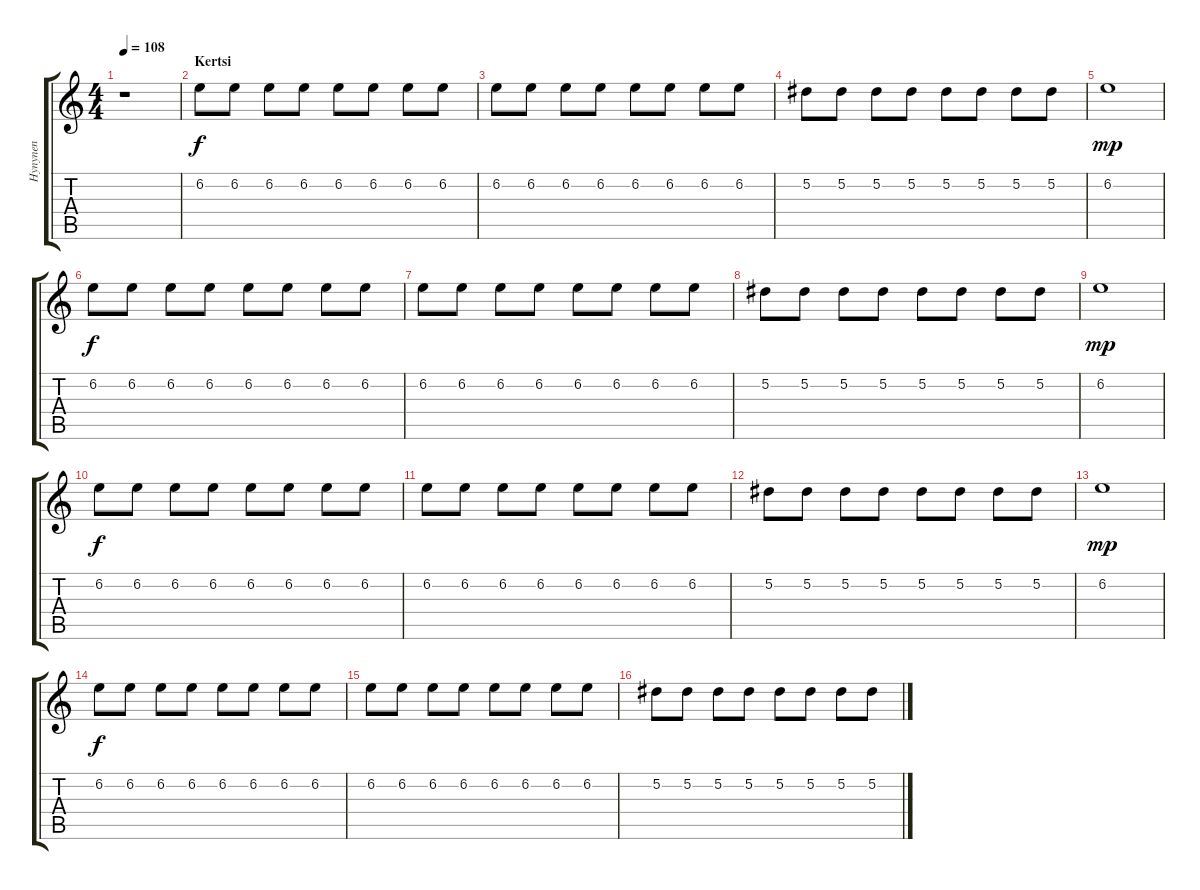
\track ("Hynynen" "Hynynen") {instrument overdrivenguitar}
\staff {score tabs}
\tuning (Eb4 Bb3 Gb3 Db3 Ab2 Db2) {hide}
\ts (4 4)
\tempo 108
\clef g2
\ks c
r.1{dy f} |
\section ("" "Kertsi")
6.2.8 6.2.8 6.2.8 6.2.8 6.2.8 6.2.8 6.2.8 6.2.8 |
6.2.8 6.2.8 6.2.8 6.2.8 6.2.8 6.2.8 6.2.8 6.2.8 |
5.2.8 5.2.8 5.2.8 5.2.8 5.2.8 5.2.8 5.2.8 5.2.8 |
6.2.1{dy mp volume 6} |
6.2.8{dy f volume 8} 6.2.8 6.2.8 6.2.8 6.2.8 6.2.8 6.2.8 6.2.8 |
6.2.8 6.2.8 6.2.8 6.2.8 6.2.8 6.2.8 6.2.8 6.2.8 |
5.2.8 5.2.8 5.2.8 5.2.8 5.2.8 5.2.8 5.2.8 5.2.8 |
6.2.1{dy mp volume 6} |
6.2.8{dy f volume 8} 6.2.8 6.2.8 6.2.8 6.2.8 6.2.8 6.2.8 6.2.8 |
6.2.8 6.2.8 6.2.8 6.2.8 6.2.8 6.2.8 6.2.8 6.2.8 |
5.2.8 5.2.8 5.2.8 5.2.8 5.2.8 5.2.8 5.2.8 5.2.8 |
6.2.1{dy mp volume 6} |
6.2.8{dy f volume 8} 6.2.8 6.2.8 6.2.8 6.2.8 6.2.8 6.2.8 6.2.8 |
6.2.8 6.2.8 6.2.8 6.2.8 6.2.8 6.2.8 6.2.8 6.2.8 |
5.2.8 5.2.8 5.2.8 5.2.8 5.2.8 5.2.8 5.2.8 5.2.8
